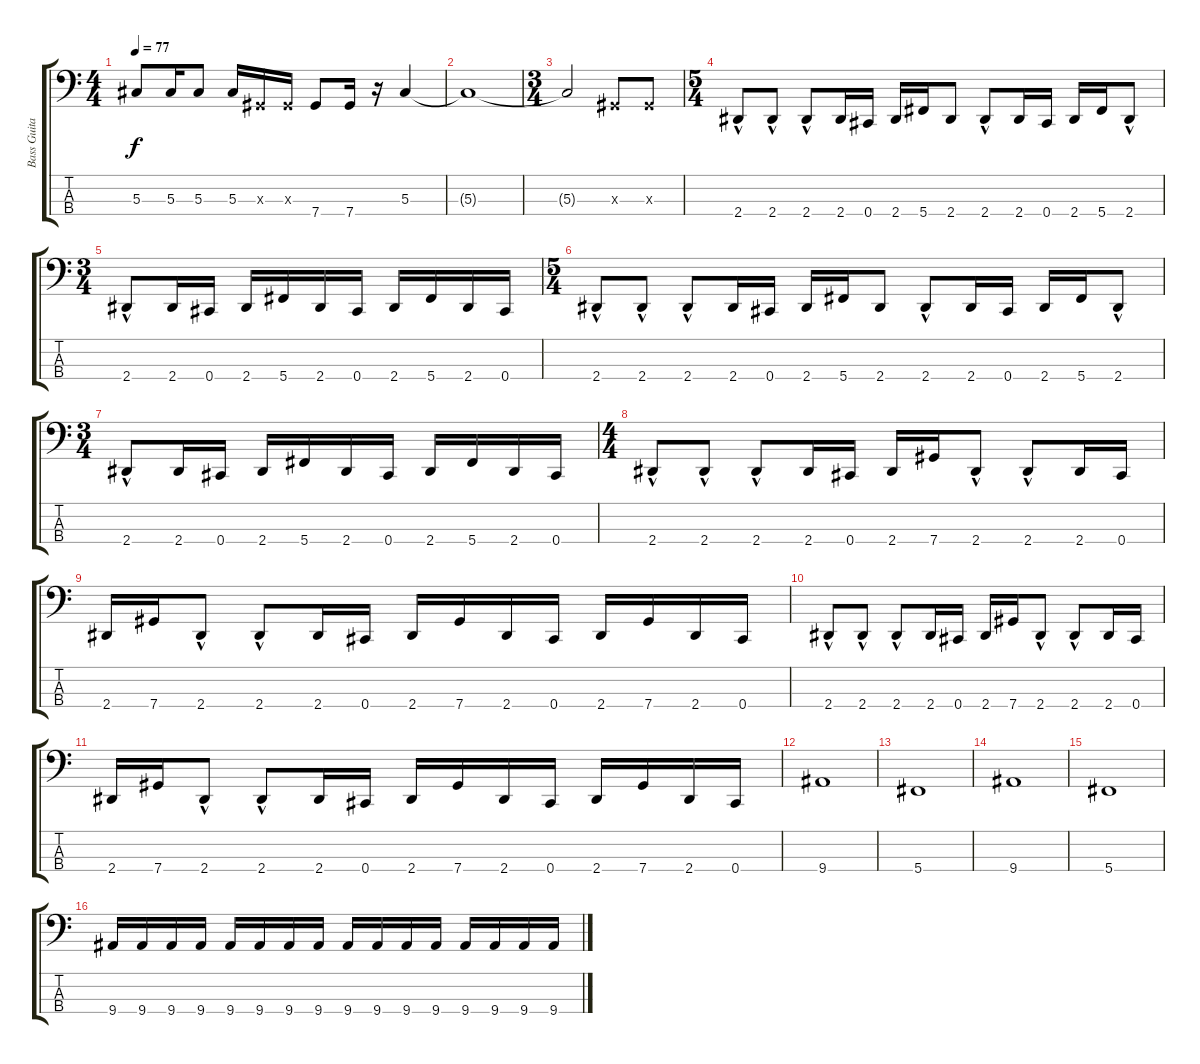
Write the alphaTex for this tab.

\track ("Bass Guitar" "Bass Guita") {instrument electricbassfinger}
\staff {score tabs}
\tuning (Gb2 Db2 Ab1 Db1) {hide}
\ts (4 4)
\tempo 77
\clef f4
\ks c
5.3.8{dy f instrument electricbassfinger} 5.3.16 5.3.8 5.3.16 0.3{x}.16 0.3{x}.16 7.4.8 7.4.16 r.16 5.3.4 |
5.3{t}.1 |
\ts (3 4)
5.3{t}.2 0.3{x}.8 0.3{x}.8 |
\ts (5 4)
2.4{hac}.8 2.4{hac}.8 2.4{hac}.8 2.4.16 0.4.16 2.4.16 5.4.16 2.4.8 2.4{hac}.8 2.4.16 0.4.16 2.4.16 5.4.16 2.4{hac}.8 |
\ts (3 4)
2.4{hac}.8 2.4.16 0.4.16 2.4.16 5.4.16 2.4.16 0.4.16 2.4.16 5.4.16 2.4.16 0.4.16 |
\ts (5 4)
2.4{hac}.8 2.4{hac}.8 2.4{hac}.8 2.4.16 0.4.16 2.4.16 5.4.16 2.4.8 2.4{hac}.8 2.4.16 0.4.16 2.4.16 5.4.16 2.4{hac}.8 |
\ts (3 4)
2.4{hac}.8 2.4.16 0.4.16 2.4.16 5.4.16 2.4.16 0.4.16 2.4.16 5.4.16 2.4.16 0.4.16 |
\ts (4 4)
2.4{hac}.8 2.4{hac}.8 2.4{hac}.8 2.4.16 0.4.16 2.4.16 7.4.16 2.4{hac}.8 2.4{hac}.8 2.4.16 0.4.16 |
2.4.16 7.4.16 2.4{hac}.8 2.4{hac}.8 2.4.16 0.4.16 2.4.16 7.4.16 2.4.16 0.4.16 2.4.16 7.4.16 2.4.16 0.4.16 |
2.4{hac}.8 2.4{hac}.8 2.4{hac}.8 2.4.16 0.4.16 2.4.16 7.4.16 2.4{hac}.8 2.4{hac}.8 2.4.16 0.4.16 |
2.4.16 7.4.16 2.4{hac}.8 2.4{hac}.8 2.4.16 0.4.16 2.4.16 7.4.16 2.4.16 0.4.16 2.4.16 7.4.16 2.4.16 0.4.16 |
9.4.1 |
5.4.1 |
9.4.1 |
5.4.1 |
9.4.16 9.4.16 9.4.16 9.4.16 9.4.16 9.4.16 9.4.16 9.4.16 9.4.16 9.4.16 9.4.16 9.4.16 9.4.16 9.4.16 9.4.16 9.4.16
